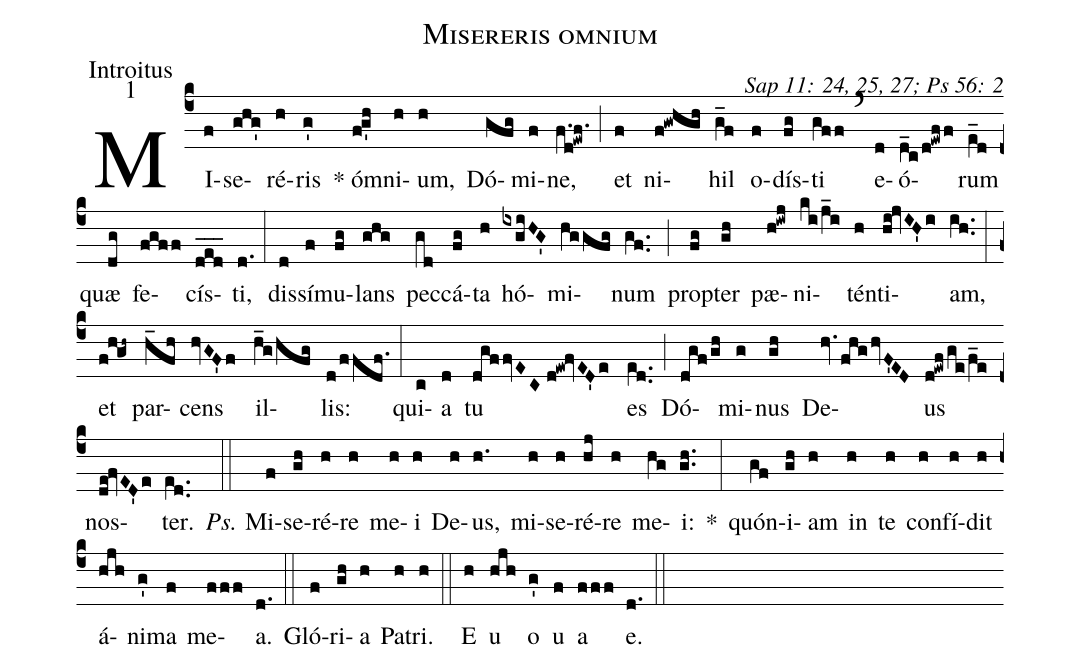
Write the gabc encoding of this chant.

name: Misereris omnium;
office-part: Introitus;
mode: 1;
commentary: Sap 11: 24, 25, 27; Ps 56: 2;
%%
(c4) MI(f)se(ghg')ré(h)ris(g') * óm(fg'h)ni(h)um,(h) Dó(gfg)mi(f)ne,(f.d!ewf.) (;) et(f) ni(f!gwhgh)hil(g_f) o(f)dís(fg)ti(gff) (`) e(d)ó(d_c/d!ewff)rum(e_[ll:1]d) quæ(dg) fe(fgff)cís(d_e_d_)ti,(d.) (:)
dis(d)sí(f)mu(fg)lans(ghg) pec(gd)cá(fg)ta(h) hó(ixgiHG')mi(hggfg)num(gf..) (;) prop(fg)ter(gh) pæ(h!iwj)ni(ki/j_i)tén(h)ti(hi!jvIH'i)am,(ih..) (:)
et(f!h!gh~) par(h_fh)cens(hvGF'f) il(h_g/hfg)lis:(d/ffdf.) (:)
qui(c)a(d) tu(dgffvEC//d!ew!fvED'e) es(e[ll:1]d..) (;) Dó(dgf/gh)mi(g)nus(gh) De(hv.fhghvF'ED)us(d!ewf/ge/f_e) nos(de!fvED'e)ter.(e[ll:1]d..) (::)
<i>Ps.</i> Mi(f)se(gh)ré(h)re(h) me(h)i(h) De(h)us,(h.) mi(h)se(h)ré(hj)re(h) me(hg)i:(gh..) *(:)
quón(gf)i(gh)am(h) in(h) te(h) con(h)fí(h)dit(h) á(hjh)ni(g')ma(f) me(fff)a.(d.) (::)
Gló(f)ri(gh)a(h) Pa(h)tri.(h) (::)
<eu>E(h) u(hjh) o(g') u(f) a(fff) e.</eu>(d.) (::)
